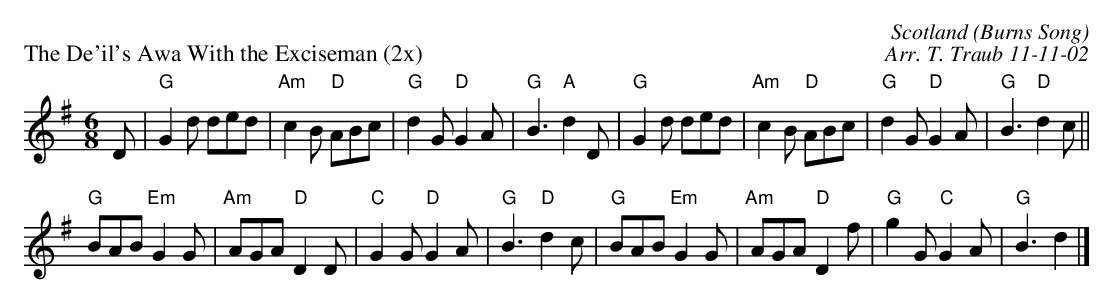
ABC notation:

X:1
P: The De'il's Awa With the Exciseman (2x)
C: Scotland (Burns Song)
C: Arr. T. Traub 11-11-02
L: 1/8
M: 6/8
K: G
D|"G"G2 d ded|"Am"c2 B "D"ABc|"G"d2 G "D"G2 A |"G"B3 "A"d2 D|"G"G2 d ded|"Am"c2 B "D"ABc|"G"d2 G "D"G2 A |"G"B3 "D"d2 c||
"G"BAB "Em"G2 G|"Am"AGA "D"D2 D|"C"G2 G "D"G2 A|"G"B3 "D"d2 c|"G"BAB "Em"G2 G|"Am"AGA "D"D2 f|"G"g2 G "C"G2 A|"G"B3 d2 |]
